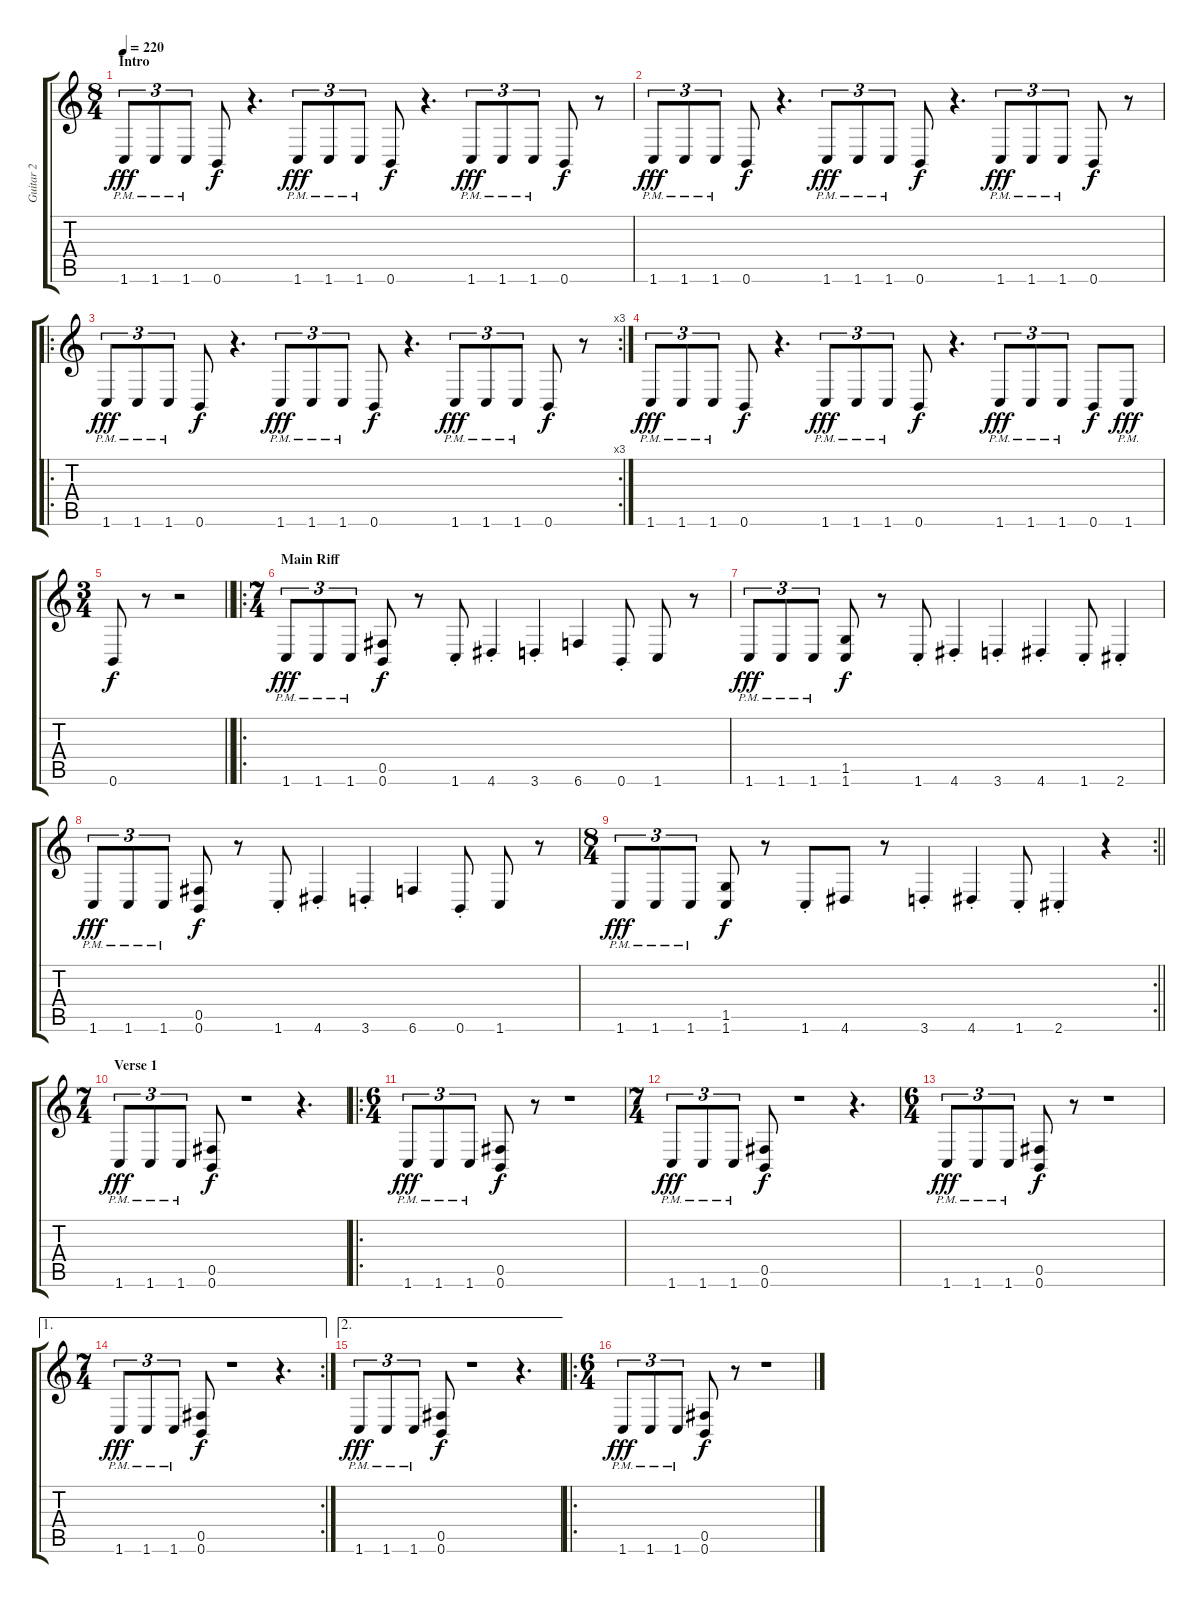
\track ("Guitar 2" "Guitar 2") {instrument overdrivenguitar}
\staff {score tabs}
\tuning (Db4 Ab3 E3 B2 Gb2 B1) {hide}
\ts (8 4)
\section ("" "Intro")
\tempo 220
\clef g2
\ks c
1.6{pm}.8{tu (3 2) dy fff instrument overdrivenguitar} 1.6{pm}.8{tu (3 2)} 1.6{pm}.8{tu (3 2)} 0.6.8{dy f} r.4{d} 1.6{pm}.8{tu (3 2) dy fff} 1.6{pm}.8{tu (3 2)} 1.6{pm}.8{tu (3 2)} 0.6.8{dy f} r.4{d} 1.6{pm}.8{tu (3 2) dy fff} 1.6{pm}.8{tu (3 2)} 1.6{pm}.8{tu (3 2)} 0.6.8{dy f} r.8 |
1.6{pm}.8{tu (3 2) dy fff} 1.6{pm}.8{tu (3 2)} 1.6{pm}.8{tu (3 2)} 0.6.8{dy f} r.4{d} 1.6{pm}.8{tu (3 2) dy fff} 1.6{pm}.8{tu (3 2)} 1.6{pm}.8{tu (3 2)} 0.6.8{dy f} r.4{d} 1.6{pm}.8{tu (3 2) dy fff} 1.6{pm}.8{tu (3 2)} 1.6{pm}.8{tu (3 2)} 0.6.8{dy f} r.8 |
\ro
\rc 3
1.6{pm}.8{tu (3 2) dy fff} 1.6{pm}.8{tu (3 2)} 1.6{pm}.8{tu (3 2)} 0.6.8{dy f} r.4{d} 1.6{pm}.8{tu (3 2) dy fff} 1.6{pm}.8{tu (3 2)} 1.6{pm}.8{tu (3 2)} 0.6.8{dy f} r.4{d} 1.6{pm}.8{tu (3 2) dy fff} 1.6{pm}.8{tu (3 2)} 1.6{pm}.8{tu (3 2)} 0.6.8{dy f} r.8 |
1.6{pm}.8{tu (3 2) dy fff} 1.6{pm}.8{tu (3 2)} 1.6{pm}.8{tu (3 2)} 0.6.8{dy f} r.4{d} 1.6{pm}.8{tu (3 2) dy fff} 1.6{pm}.8{tu (3 2)} 1.6{pm}.8{tu (3 2)} 0.6.8{dy f} r.4{d} 1.6{pm}.8{tu (3 2) dy fff} 1.6{pm}.8{tu (3 2)} 1.6{pm}.8{tu (3 2)} 0.6.8{dy f} 1.6{pm}.8{dy fff} |
\ts (3 4)
\barLineRight lightlight
0.6.8{dy f} r.8 r.2 |
\ro
\ts (7 4)
\section ("" "Main Riff")
1.6{pm}.8{tu (3 2) dy fff} 1.6{pm}.8{tu (3 2)} 1.6{pm}.8{tu (3 2)} (0.5 0.6).8{dy f} r.8 1.6{st}.8 4.6{st}.4 3.6{st}.4 6.6.4 0.6{st}.8 1.6.8 r.8 |
1.6{pm}.8{tu (3 2) dy fff} 1.6{pm}.8{tu (3 2)} 1.6{pm}.8{tu (3 2)} (1.5 1.6).8{dy f} r.8 1.6{st}.8 4.6{st}.4 3.6{st}.4 4.6{st}.4 1.6{st}.8 2.6{st}.4 |
1.6{pm}.8{tu (3 2) dy fff} 1.6{pm}.8{tu (3 2)} 1.6{pm}.8{tu (3 2)} (0.5 0.6).8{dy f} r.8 1.6{st}.8 4.6{st}.4 3.6{st}.4 6.6.4 0.6{st}.8 1.6.8 r.8 |
\rc 2
\ts (8 4)
\barLineRight lightlight
1.6{pm}.8{tu (3 2) dy fff} 1.6{pm}.8{tu (3 2)} 1.6{pm}.8{tu (3 2)} (1.5 1.6).8{dy f} r.8 1.6{st}.8 4.6.8 r.8 3.6{st}.4 4.6{st}.4 1.6{st}.8 2.6{st}.4 r.4 |
\ts (7 4)
\section ("" "Verse 1")
1.6{pm}.8{tu (3 2) dy fff} 1.6{pm}.8{tu (3 2)} 1.6{pm}.8{tu (3 2)} (0.5 0.6).8{dy f} r.1 r.4{d} |
\ro
\ts (6 4)
1.6{pm}.8{tu (3 2) dy fff} 1.6{pm}.8{tu (3 2)} 1.6{pm}.8{tu (3 2)} (0.5 0.6).8{dy f} r.8 r.1 |
\ts (7 4)
1.6{pm}.8{tu (3 2) dy fff} 1.6{pm}.8{tu (3 2)} 1.6{pm}.8{tu (3 2)} (0.5 0.6).8{dy f} r.1 r.4{d} |
\ts (6 4)
1.6{pm}.8{tu (3 2) dy fff} 1.6{pm}.8{tu (3 2)} 1.6{pm}.8{tu (3 2)} (0.5 0.6).8{dy f} r.8 r.1 |
\ae 1
\rc 2
\ts (7 4)
1.6{pm}.8{tu (3 2) dy fff} 1.6{pm}.8{tu (3 2)} 1.6{pm}.8{tu (3 2)} (0.5 0.6).8{dy f} r.1 r.4{d} |
\ae 2
1.6{pm}.8{tu (3 2) dy fff} 1.6{pm}.8{tu (3 2)} 1.6{pm}.8{tu (3 2)} (0.5 0.6).8{dy f} r.1 r.4{d} |
\ro
\ts (6 4)
1.6{pm}.8{tu (3 2) dy fff} 1.6{pm}.8{tu (3 2)} 1.6{pm}.8{tu (3 2)} (0.5 0.6).8{dy f} r.8 r.1
